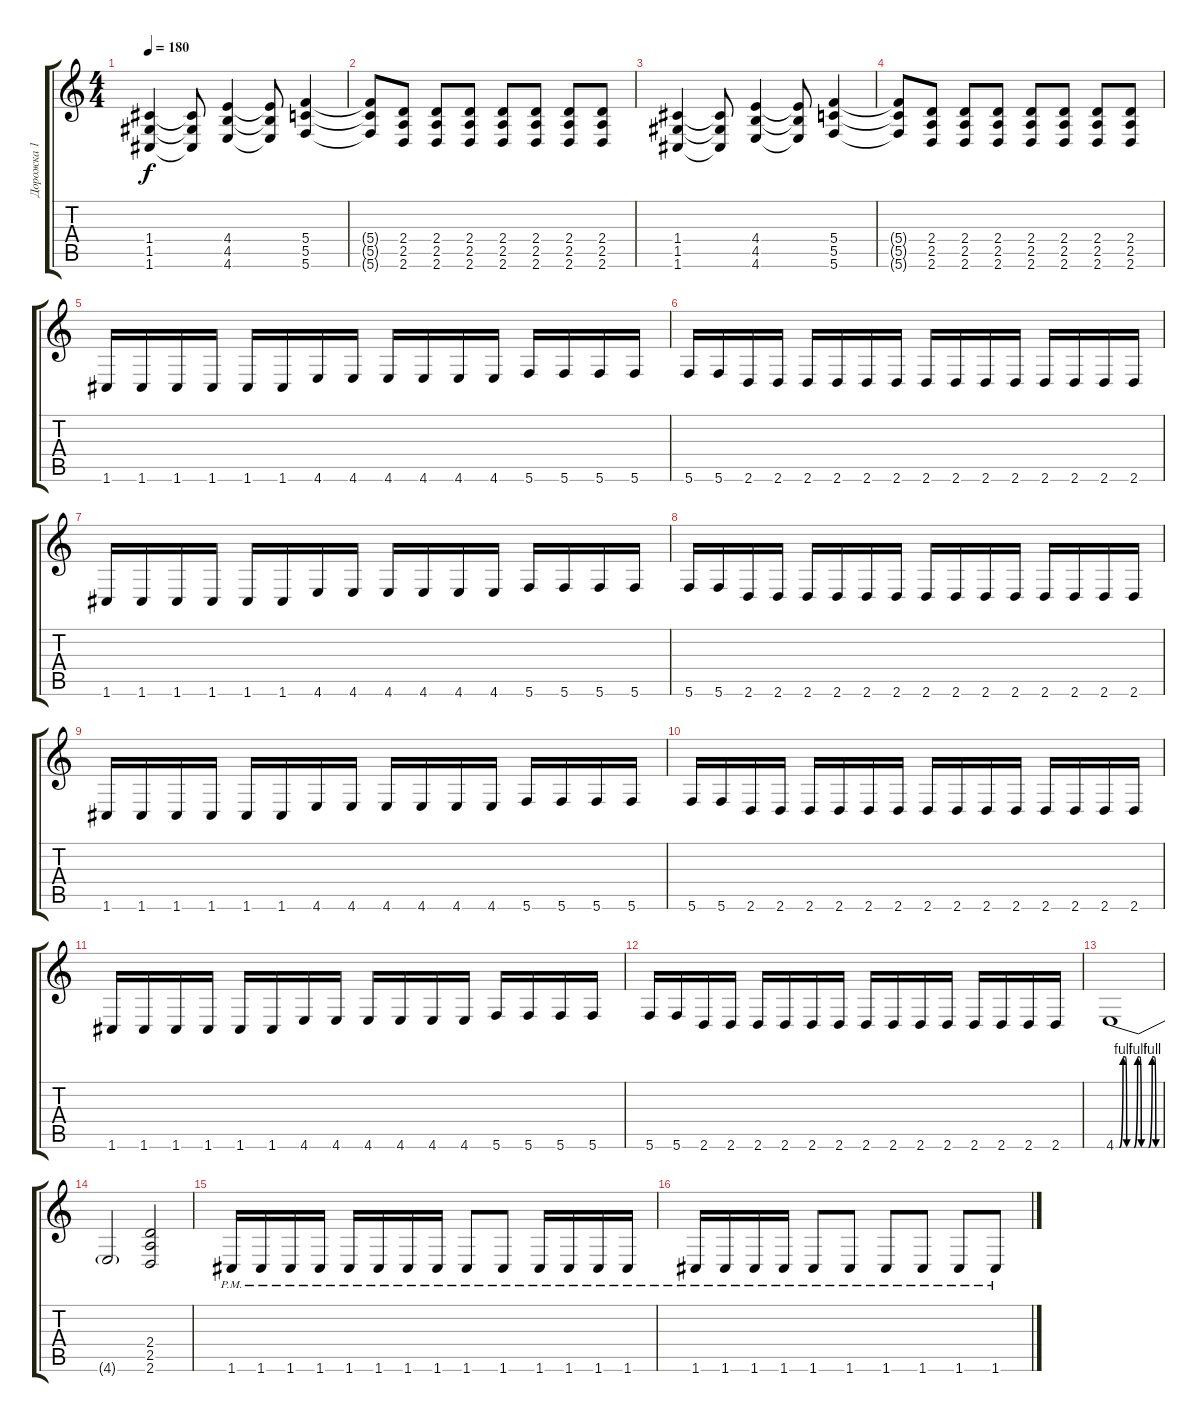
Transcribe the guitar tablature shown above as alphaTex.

\track ("Дорожка 1" "Дорожка 1") {instrument overdrivenguitar}
\staff {score tabs}
\tuning (D4 A3 F3 C3 G2 C2) {hide}
\ts (4 4)
\tempo 180
\clef g2
\ks c
(1.4 1.5 1.6).4{dy f} (1.4{t} 1.5{t} 1.6{t}).8 (4.4 4.5 4.6).4 (4.4{t} 4.5{t} 4.6{t}).8 (5.4 5.5 5.6).4 |
(5.4{t} 5.5{t} 5.6{t}).8 (2.4 2.5 2.6).8 (2.4 2.5 2.6).8 (2.4 2.5 2.6).8 (2.4 2.5 2.6).8 (2.4 2.5 2.6).8 (2.4 2.5 2.6).8 (2.4 2.5 2.6).8 |
(1.4 1.5 1.6).4 (1.4{t} 1.5{t} 1.6{t}).8 (4.4 4.5 4.6).4 (4.4{t} 4.5{t} 4.6{t}).8 (5.4 5.5 5.6).4 |
(5.4{t} 5.5{t} 5.6{t}).8 (2.4 2.5 2.6).8 (2.4 2.5 2.6).8 (2.4 2.5 2.6).8 (2.4 2.5 2.6).8 (2.4 2.5 2.6).8 (2.4 2.5 2.6).8 (2.4 2.5 2.6).8 |
1.6.16 1.6.16 1.6.16 1.6.16 1.6.16 1.6.16 4.6.16 4.6.16 4.6.16 4.6.16 4.6.16 4.6.16 5.6.16 5.6.16 5.6.16 5.6.16 |
5.6.16 5.6.16 2.6.16 2.6.16 2.6.16 2.6.16 2.6.16 2.6.16 2.6.16 2.6.16 2.6.16 2.6.16 2.6.16 2.6.16 2.6.16 2.6.16 |
1.6.16 1.6.16 1.6.16 1.6.16 1.6.16 1.6.16 4.6.16 4.6.16 4.6.16 4.6.16 4.6.16 4.6.16 5.6.16 5.6.16 5.6.16 5.6.16 |
5.6.16 5.6.16 2.6.16 2.6.16 2.6.16 2.6.16 2.6.16 2.6.16 2.6.16 2.6.16 2.6.16 2.6.16 2.6.16 2.6.16 2.6.16 2.6.16 |
1.6.16 1.6.16 1.6.16 1.6.16 1.6.16 1.6.16 4.6.16 4.6.16 4.6.16 4.6.16 4.6.16 4.6.16 5.6.16 5.6.16 5.6.16 5.6.16 |
5.6.16 5.6.16 2.6.16 2.6.16 2.6.16 2.6.16 2.6.16 2.6.16 2.6.16 2.6.16 2.6.16 2.6.16 2.6.16 2.6.16 2.6.16 2.6.16 |
1.6.16 1.6.16 1.6.16 1.6.16 1.6.16 1.6.16 4.6.16 4.6.16 4.6.16 4.6.16 4.6.16 4.6.16 5.6.16 5.6.16 5.6.16 5.6.16 |
5.6.16 5.6.16 2.6.16 2.6.16 2.6.16 2.6.16 2.6.16 2.6.16 2.6.16 2.6.16 2.6.16 2.6.16 2.6.16 2.6.16 2.6.16 2.6.16 |
4.6{be (custom 0 0 5 0 10 4 13 4 15 0 20 0 25 0 30 4 33 4 35 0 40 0 45 0 50 4 53 4 55 0 60 0)}.1 |
4.6{t}.2 (2.4 2.5 2.6).2 |
1.6{pm}.16 1.6{pm}.16 1.6{pm}.16 1.6{pm}.16 1.6{pm}.16 1.6{pm}.16 1.6{pm}.16 1.6{pm}.16 1.6{pm}.8 1.6{pm}.8 1.6{pm}.16 1.6{pm}.16 1.6{pm}.16 1.6{pm}.16 |
1.6{pm}.16 1.6{pm}.16 1.6{pm}.16 1.6{pm}.16 1.6{pm}.8 1.6{pm}.8 1.6{pm}.8 1.6{pm}.8 1.6{pm}.8 1.6{pm}.8
